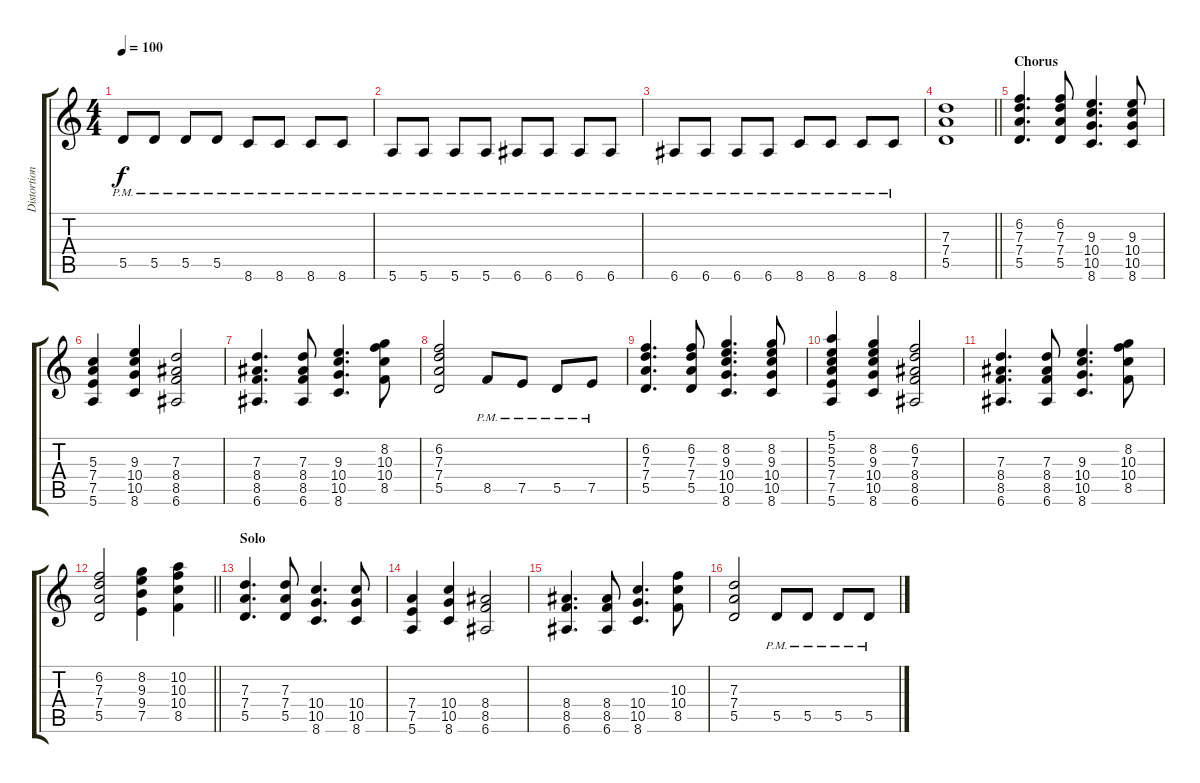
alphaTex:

\track ("Distortion Guitar 1" "Distortion") {instrument distortionguitar}
\staff {score tabs}
\tuning (E4 B3 G3 D3 A2 E2) {hide}
\ts (4 4)
\tempo 100
\clef g2
\ks c
5.5{pm}.8{dy f} 5.5{pm}.8 5.5{pm}.8 5.5{pm}.8 8.6{pm}.8 8.6{pm}.8 8.6{pm}.8 8.6{pm}.8 |
5.6{pm}.8 5.6{pm}.8 5.6{pm}.8 5.6{pm}.8 6.6{pm}.8 6.6{pm}.8 6.6{pm}.8 6.6{pm}.8 |
6.6{pm}.8 6.6{pm}.8 6.6{pm}.8 6.6{pm}.8 8.6{pm}.8 8.6{pm}.8 8.6{pm}.8 8.6{pm}.8 |
\barLineRight lightlight
(7.3 7.4 5.5).1 |
\section ("" "Chorus")
(6.2 7.3 7.4 5.5).4{d} (6.2 7.3 7.4 5.5).8 (9.3 10.4 10.5 8.6).4{d} (9.3 10.4 10.5 8.6).8 |
(5.3 7.4 7.5 5.6).4 (9.3 10.4 10.5 8.6).4 (7.3 8.4 8.5 6.6).2 |
(7.3 8.4 8.5 6.6).4{d} (7.3 8.4 8.5 6.6).8 (9.3 10.4 10.5 8.6).4{d} (8.2 10.3 10.4 8.5).8 |
(6.2 7.3 7.4 5.5).2 8.5{pm}.8 7.5{pm}.8 5.5{pm}.8 7.5{pm}.8 |
(6.2 7.3 7.4 5.5).4{d} (6.2 7.3 7.4 5.5).8 (8.2 9.3 10.4 10.5 8.6).4{d} (8.2 9.3 10.4 10.5 8.6).8 |
(5.1 5.2 5.3 7.4 7.5 5.6).4 (8.2 9.3 10.4 10.5 8.6).4 (6.2 7.3 8.4 8.5 6.6).2 |
(7.3 8.4 8.5 6.6).4{d} (7.3 8.4 8.5 6.6).8 (9.3 10.4 10.5 8.6).4{d} (8.2 10.3 10.4 8.5).8 |
\barLineRight lightlight
(6.2 7.3 7.4 5.5).2 (8.2 9.3 9.4 7.5).4 (10.2 10.3 10.4 8.5).4 |
\section ("" "Solo ")
(7.3 7.4 5.5).4{d} (7.3 7.4 5.5).8 (10.4 10.5 8.6).4{d} (10.4 10.5 8.6).8 |
(7.4 7.5 5.6).4 (10.4 10.5 8.6).4 (8.4 8.5 6.6).2 |
(8.4 8.5 6.6).4{d} (8.4 8.5 6.6).8 (10.4 10.5 8.6).4{d} (10.3 10.4 8.5).8 |
(7.3 7.4 5.5).2 5.5{pm}.8 5.5{pm}.8 5.5{pm}.8 5.5{pm}.8
